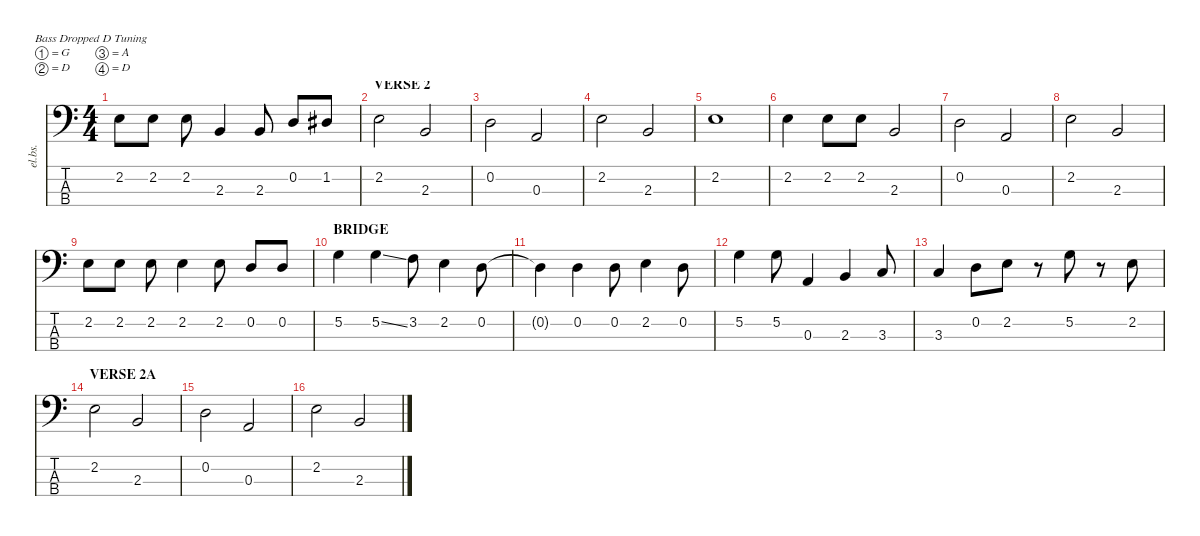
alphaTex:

\defaultSystemsLayout 4
\hideDynamics
\bracketExtendMode nobrackets
\otherSystemsTrackNameOrientation horizontal
\track ("Bass" "el.bs.") {defaultSystemsLayout 8 instrument electricbassfinger}
\staff {score tabs}
\tuning (G2 D2 A1 D1)
\ts (4 4)
\tempo (128 hide)
\clef f4
\ks c
2.2{t}.8{dy f beam Down} 2.2.8{beam Down} 2.2.8{beam Down} 2.3.4{beam Up} 2.3.8{beam Up} 0.2.8{beam Up} 1.2{acc #}.8{beam Up} |
\section ("" "VERSE 2")
\tempo (127 hide)
2.2.2{beam Down} 2.3.2{beam Up} |
0.2.2{beam Down} 0.3.2{beam Up} |
2.2.2{beam Down} 2.3.2{beam Up} |
2.2.1{beam Down} |
2.2.4{beam Down} 2.2.8{beam Down} 2.2.8{beam Down} 2.3.2{beam Up} |
0.2.2{beam Down} 0.3.2{beam Up} |
2.2.2{beam Down} 2.3.2{beam Up} |
2.2.8{beam Down} 2.2.8{beam Down} 2.2.8{beam Down} 2.2.4{beam Down} 2.2.8{beam Down} 0.2.8{beam Up} 0.2.8{beam Up} |
\section ("" "BRIDGE")
\tempo (128 hide)
5.2.4{beam Down} 5.2{ss}.4{beam Down} 3.2.8{beam Down} 2.2.4{beam Down} 0.2.8{beam Down} |
0.2{t}.4{beam Down} 0.2.4{beam Down} 0.2.8{beam Down} 2.2.4{beam Down} 0.2.8{beam Down} |
5.2.4{beam Down} 5.2.8{beam Down} 0.3.4{beam Up} 2.3.4{beam Up} 3.3.8{beam Up} |
3.3.4{beam Up} 0.2.8{beam Down} 2.2.8{beam Down} r.8{beam Down} 5.2.8{beam Down} r.8{beam Down} 2.2.8{beam Down} |
\section ("" "VERSE 2A")
2.2.2{beam Down} 2.3.2{beam Up} |
0.2.2{beam Down} 0.3.2{beam Up} |
2.2.2{beam Down} 2.3.2{beam Up}
